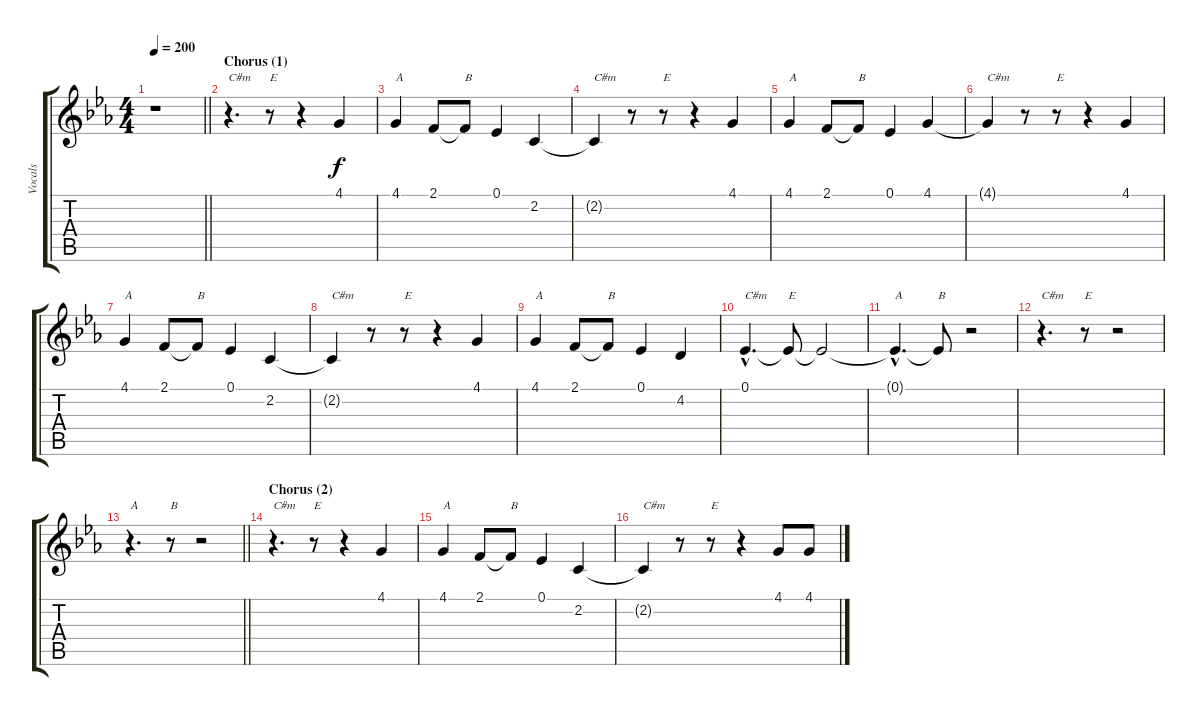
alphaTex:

\track ("Vocals" "Vocals") {instrument sopranosax}
\staff {score tabs}
\tuning (Eb4 Bb3 Gb3 Db3 Ab2 Eb2) {hide}
\ts (4 4)
\tempo 200
\clef g2
\barLineRight lightlight
\ks cminor
r.1{dy f instrument sopranosax} |
\section ("" "Chorus (1)")
r.4{d txt "C#m"} r.8{txt "E"} r.4 4.1.4 |
4.1.4{txt "A"} 2.1.8 2.1{t}.8{txt "B"} 0.1.4 2.2.4 |
2.2{t}.4{txt "C#m"} r.8 r.8{txt "E"} r.4 4.1.4 |
4.1.4{txt "A"} 2.1.8 2.1{t}.8{txt "B"} 0.1.4 4.1.4 |
4.1{t}.4{txt "C#m"} r.8 r.8{txt "E"} r.4 4.1.4 |
4.1.4{txt "A"} 2.1.8 2.1{t}.8{txt "B"} 0.1.4 2.2.4 |
2.2{t}.4{txt "C#m"} r.8 r.8{txt "E"} r.4 4.1.4 |
4.1.4{txt "A"} 2.1.8 2.1{t}.8{txt "B"} 0.1.4 4.2.4 |
0.1{hac}.4{d txt "C#m"} 0.1{t}.8{txt "E"} 0.1{t}.2 |
0.1{hac t}.4{d txt "A"} 0.1{t}.8{txt "B"} r.2 |
r.4{d txt "C#m"} r.8{txt "E"} r.2 |
\barLineRight lightlight
r.4{d txt "A"} r.8{txt "B"} r.2 |
\section ("" "Chorus (2)")
r.4{d txt "C#m"} r.8{txt "E"} r.4 4.1.4 |
4.1.4{txt "A"} 2.1.8 2.1{t}.8{txt "B"} 0.1.4 2.2.4 |
2.2{t}.4{txt "C#m"} r.8 r.8{txt "E"} r.4 4.1.8 4.1.8
